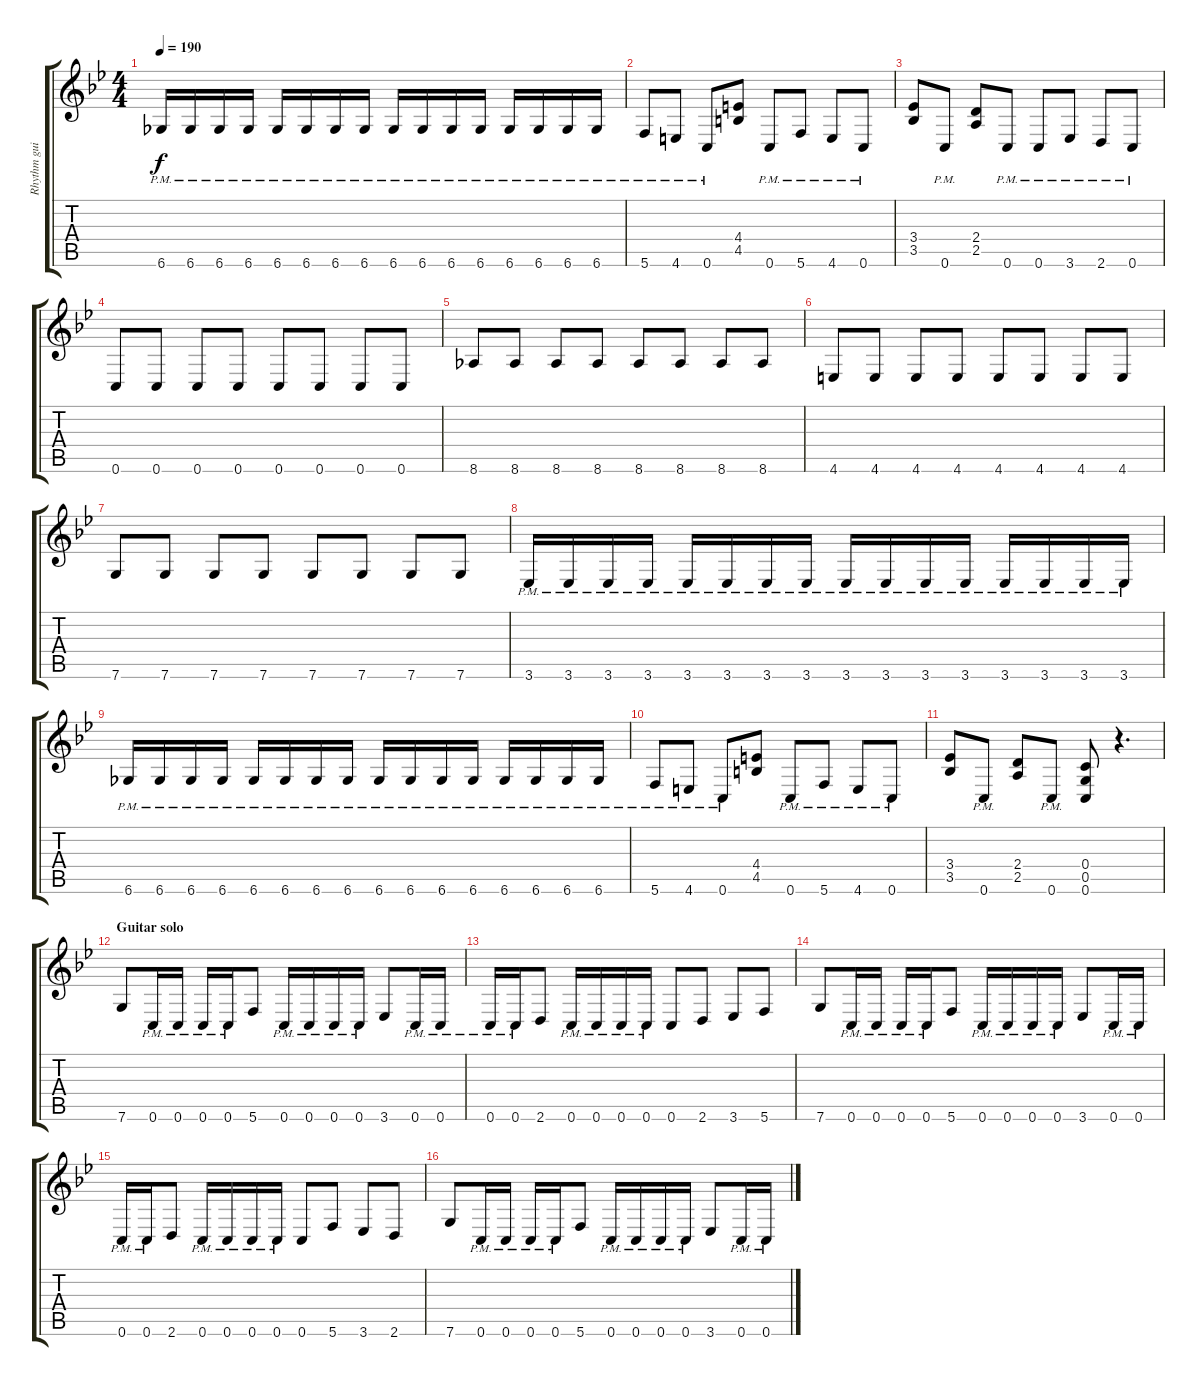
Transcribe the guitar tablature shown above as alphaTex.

\track ("Rhythm guitar 01" "Rhythm gui") {instrument overdrivenguitar}
\staff {score tabs}
\tuning (D4 A3 F3 C3 G2 C2) {hide}
\ts (4 4)
\tempo 190
\clef g2
\ks bb
6.6{pm}.16{dy f} 6.6{pm}.16 6.6{pm}.16 6.6{pm}.16 6.6{pm}.16 6.6{pm}.16 6.6{pm}.16 6.6{pm}.16 6.6{pm}.16 6.6{pm}.16 6.6{pm}.16 6.6{pm}.16 6.6{pm}.16 6.6{pm}.16 6.6{pm}.16 6.6{pm}.16 |
5.6{pm}.8 4.6{pm}.8 0.6{pm}.8 (4.4 4.5).8 0.6{pm}.8 5.6{pm}.8 4.6{pm}.8 0.6{pm}.8 |
(3.4 3.5).8 0.6{pm}.8 (2.4 2.5).8 0.6{pm}.8 0.6{pm}.8 3.6{pm}.8 2.6{pm}.8 0.6{pm}.8 |
0.6.8 0.6.8 0.6.8 0.6.8 0.6.8 0.6.8 0.6.8 0.6.8 |
8.6.8 8.6.8 8.6.8 8.6.8 8.6.8 8.6.8 8.6.8 8.6.8 |
4.6.8 4.6.8 4.6.8 4.6.8 4.6.8 4.6.8 4.6.8 4.6.8 |
7.6.8 7.6.8 7.6.8 7.6.8 7.6.8 7.6.8 7.6.8 7.6.8 |
3.6{pm}.16 3.6{pm}.16 3.6{pm}.16 3.6{pm}.16 3.6{pm}.16 3.6{pm}.16 3.6{pm}.16 3.6{pm}.16 3.6{pm}.16 3.6{pm}.16 3.6{pm}.16 3.6{pm}.16 3.6{pm}.16 3.6{pm}.16 3.6{pm}.16 3.6{pm}.16 |
6.6{pm}.16 6.6{pm}.16 6.6{pm}.16 6.6{pm}.16 6.6{pm}.16 6.6{pm}.16 6.6{pm}.16 6.6{pm}.16 6.6{pm}.16 6.6{pm}.16 6.6{pm}.16 6.6{pm}.16 6.6{pm}.16 6.6{pm}.16 6.6{pm}.16 6.6{pm}.16 |
5.6{pm}.8 4.6{pm}.8 0.6{pm}.8 (4.4 4.5).8 0.6{pm}.8 5.6{pm}.8 4.6{pm}.8 0.6{pm}.8 |
(3.4 3.5).8 0.6{pm}.8 (2.4 2.5).8 0.6{pm}.8 (0.4 0.5 0.6).8 r.4{d} |
\section ("" "Guitar solo")
7.6.8 0.6{pm}.16 0.6{pm}.16 0.6{pm}.16 0.6{pm}.16 5.6.8 0.6{pm}.16 0.6{pm}.16 0.6{pm}.16 0.6{pm}.16 3.6.8 0.6{pm}.16 0.6{pm}.16 |
0.6{pm}.16 0.6{pm}.16 2.6.8 0.6{pm}.16 0.6{pm}.16 0.6{pm}.16 0.6{pm}.16 0.6.8 2.6.8 3.6.8 5.6.8 |
7.6.8 0.6{pm}.16 0.6{pm}.16 0.6{pm}.16 0.6{pm}.16 5.6.8 0.6{pm}.16 0.6{pm}.16 0.6{pm}.16 0.6{pm}.16 3.6.8 0.6{pm}.16 0.6{pm}.16 |
0.6{pm}.16 0.6{pm}.16 2.6.8 0.6{pm}.16 0.6{pm}.16 0.6{pm}.16 0.6{pm}.16 0.6.8 5.6.8 3.6.8 2.6.8 |
7.6.8 0.6{pm}.16 0.6{pm}.16 0.6{pm}.16 0.6{pm}.16 5.6.8 0.6{pm}.16 0.6{pm}.16 0.6{pm}.16 0.6{pm}.16 3.6.8 0.6{pm}.16 0.6{pm}.16
